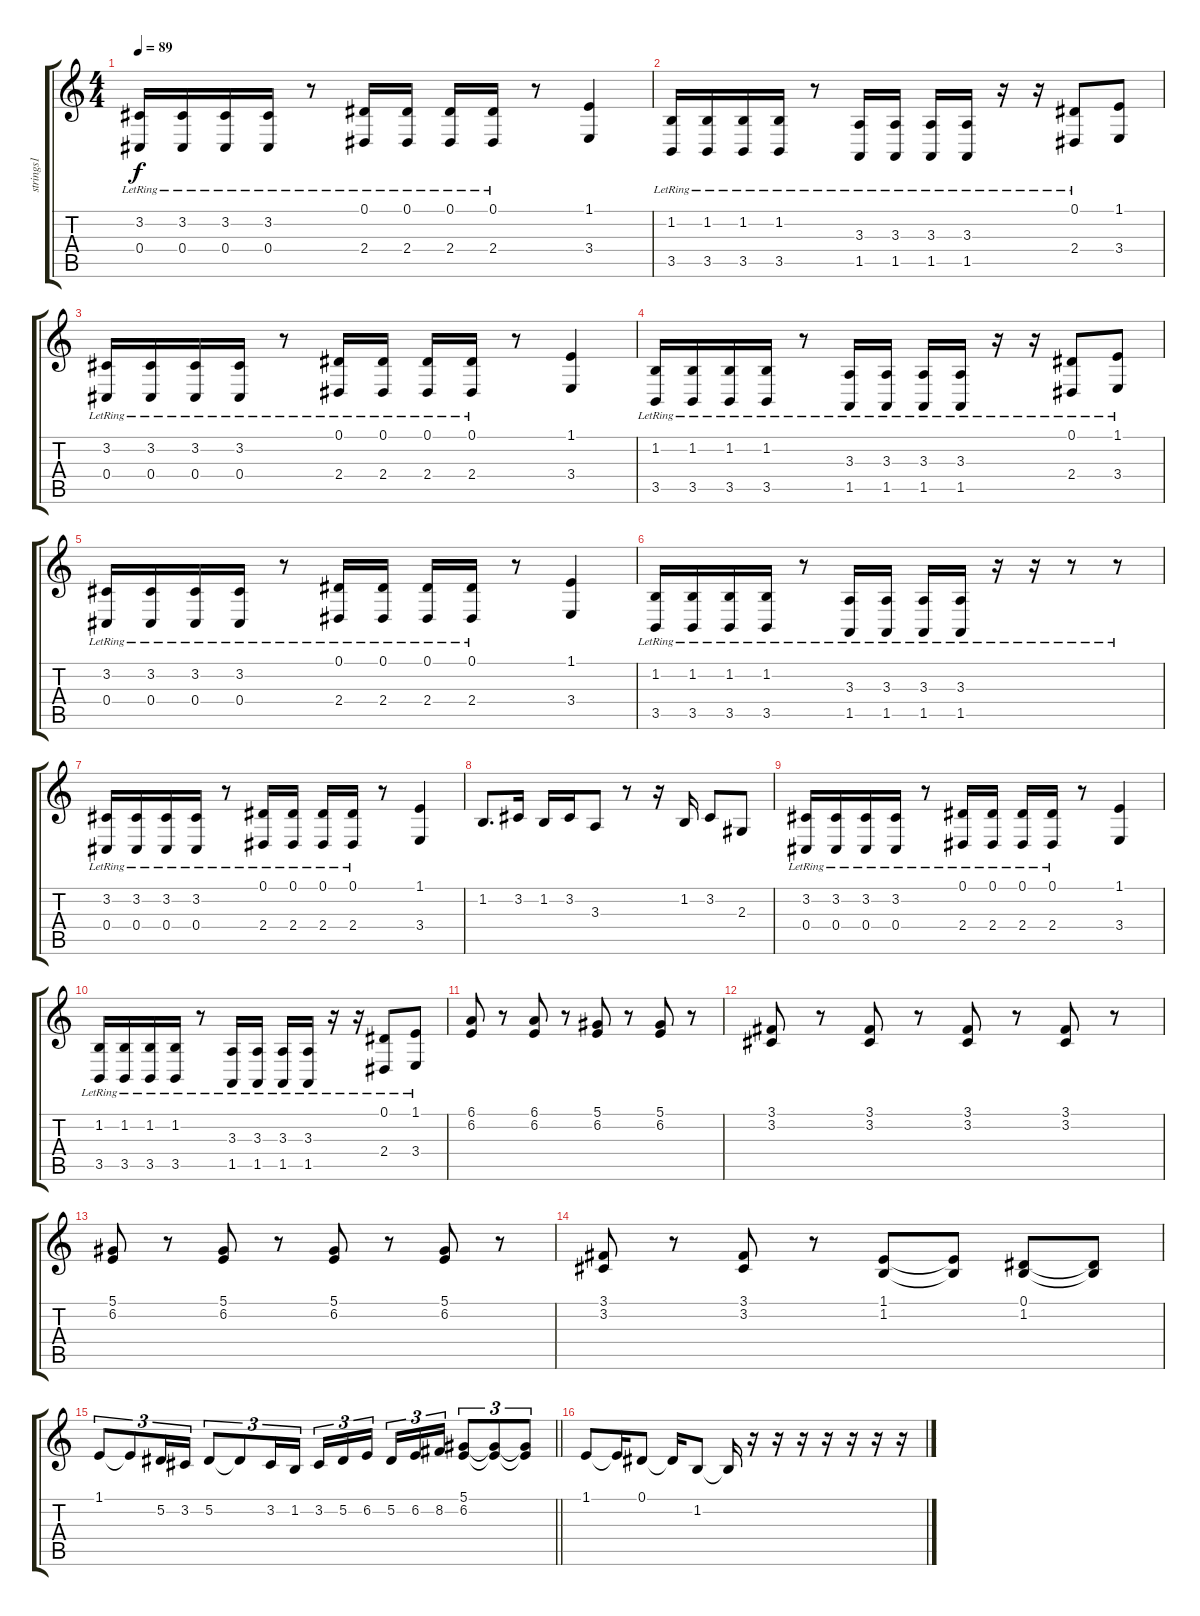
\track ("strings1" "strings1") {instrument violin}
\staff {score tabs}
\tuning (Eb4 Bb3 Gb3 Db3 Ab2 Db2) {hide}
\ts (4 4)
\tempo 89
\clef g2
\ks c
(3.2{lr} 0.4{lr}).16{dy f} (3.2{lr} 0.4{lr}).16 (3.2{lr} 0.4{lr}).16 (3.2{lr} 0.4{lr}).16 r.8 (0.1{lr} 2.4{lr}).16 (0.1{lr} 2.4{lr}).16 (0.1{lr} 2.4{lr}).16 (0.1{lr} 2.4{lr}).16 r.8 (1.1 3.4).4 |
(1.2{lr} 3.5{lr}).16 (1.2{lr} 3.5{lr}).16 (1.2{lr} 3.5{lr}).16 (1.2{lr} 3.5{lr}).16 r.8 (3.3{lr} 1.5{lr}).16 (3.3{lr} 1.5{lr}).16 (3.3{lr} 1.5{lr}).16 (3.3{lr} 1.5{lr}).16 r.16 r.16 (0.1{lr} 2.4{lr}).8 (1.1 3.4).8 |
(3.2{lr} 0.4{lr}).16 (3.2{lr} 0.4{lr}).16 (3.2{lr} 0.4{lr}).16 (3.2{lr} 0.4{lr}).16 r.8 (0.1{lr} 2.4{lr}).16 (0.1{lr} 2.4{lr}).16 (0.1{lr} 2.4{lr}).16 (0.1{lr} 2.4{lr}).16 r.8 (1.1 3.4).4 |
(1.2{lr} 3.5{lr}).16 (1.2{lr} 3.5{lr}).16 (1.2{lr} 3.5{lr}).16 (1.2{lr} 3.5{lr}).16 r.8 (3.3{lr} 1.5{lr}).16 (3.3{lr} 1.5{lr}).16 (3.3{lr} 1.5{lr}).16 (3.3{lr} 1.5{lr}).16 r.16 r.16 (0.1{lr} 2.4{lr}).8 (1.1 3.4{lr}).8 |
(3.2{lr} 0.4{lr}).16 (3.2{lr} 0.4{lr}).16 (3.2{lr} 0.4{lr}).16 (3.2{lr} 0.4{lr}).16 r.8 (0.1{lr} 2.4{lr}).16 (0.1{lr} 2.4{lr}).16 (0.1{lr} 2.4{lr}).16 (0.1{lr} 2.4{lr}).16 r.8 (1.1 3.4).4 |
(1.2{lr} 3.5{lr}).16 (1.2{lr} 3.5{lr}).16 (1.2{lr} 3.5{lr}).16 (1.2{lr} 3.5{lr}).16 r.8 (3.3{lr} 1.5{lr}).16 (3.3{lr} 1.5{lr}).16 (3.3{lr} 1.5{lr}).16 (3.3{lr} 1.5{lr}).16 r.16 r.16 r.8 r.8 |
(3.2{lr} 0.4{lr}).16 (3.2{lr} 0.4{lr}).16 (3.2{lr} 0.4{lr}).16 (3.2{lr} 0.4{lr}).16 r.8 (0.1{lr} 2.4{lr}).16 (0.1{lr} 2.4{lr}).16 (0.1{lr} 2.4{lr}).16 (0.1{lr} 2.4{lr}).16 r.8 (1.1 3.4).4 |
1.2.8{d} 3.2.16 1.2.16 3.2.16 3.3.8 r.8 r.16 1.2.16 3.2.8 2.3.8 |
(3.2{lr} 0.4{lr}).16 (3.2{lr} 0.4{lr}).16 (3.2{lr} 0.4{lr}).16 (3.2{lr} 0.4{lr}).16 r.8 (0.1{lr} 2.4{lr}).16 (0.1{lr} 2.4{lr}).16 (0.1{lr} 2.4{lr}).16 (0.1{lr} 2.4{lr}).16 r.8 (1.1 3.4).4 |
(1.2{lr} 3.5{lr}).16 (1.2{lr} 3.5{lr}).16 (1.2{lr} 3.5{lr}).16 (1.2{lr} 3.5{lr}).16 r.8 (3.3{lr} 1.5{lr}).16 (3.3{lr} 1.5{lr}).16 (3.3{lr} 1.5{lr}).16 (3.3{lr} 1.5{lr}).16 r.16 r.16 (0.1{lr} 2.4{lr}).8 (1.1 3.4{lr}).8 |
(6.1 6.2).8 r.8 (6.1 6.2).8 r.8 (5.1 6.2).8 r.8 (5.1 6.2).8 r.8 |
(3.1 3.2).8 r.8 (3.1 3.2).8 r.8 (3.1 3.2).8 r.8 (3.1 3.2).8 r.8 |
(5.1 6.2).8 r.8 (5.1 6.2).8 r.8 (5.1 6.2).8 r.8 (5.1 6.2).8 r.8 |
(3.1 3.2).8 r.8 (3.1 3.2).8 r.8 (1.1 1.2).8 (1.1{t} 1.2{t}).8 (0.1 1.2).8 (0.1{t} 1.2{t}).8 |
\barLineRight lightlight
1.1.8{tu (3 2)} 1.1{t}.8{tu (3 2)} 5.2.16{tu (3 2)} 3.2.16{tu (3 2)} 5.2.8{tu (3 2)} 5.2{t}.8{tu (3 2)} 3.2.16{tu (3 2)} 1.2.16{tu (3 2)} 3.2.16{tu (3 2)} 5.2.16{tu (3 2)} 6.2.16{tu (3 2) beam splitsecondary} 5.2.16{tu (3 2)} 6.2.16{tu (3 2)} 8.2.16{tu (3 2)} (5.1 6.2).8{tu (3 2)} (5.1{t} 6.2{t}).8{tu (3 2)} (5.1{t} 6.2{t}).8{tu (3 2)} |
1.1.8 1.1{t}.16 0.1.8 0.1{t}.16 1.2.8 1.2{t}.16 r.16 r.16 r.16 r.16 r.16 r.16 r.16
